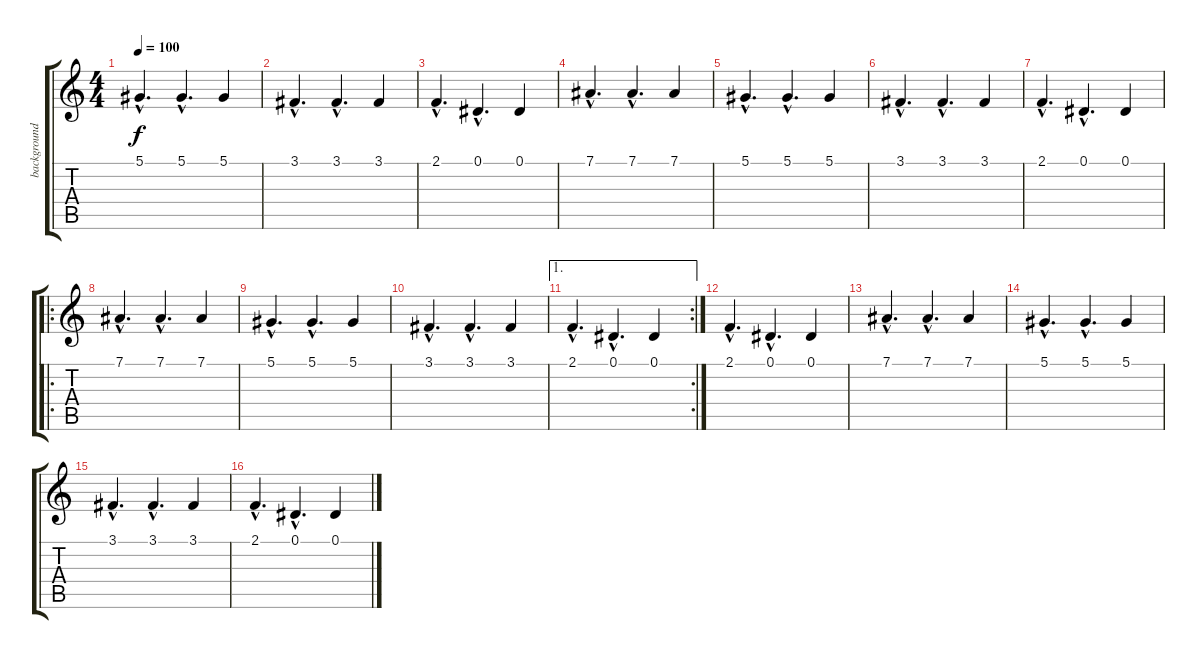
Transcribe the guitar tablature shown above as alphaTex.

\track ("background 3" "background") {instrument pad6metallic}
\staff {score tabs}
\tuning (Eb4 Bb3 Gb3 Db3 Ab2 Eb2) {hide}
\ts (4 4)
\tempo 100
\clef g2
\ks c
5.1{hac}.4{d dy f} 5.1{hac}.4{d} 5.1.4 |
3.1{hac}.4{d} 3.1{hac}.4{d} 3.1.4 |
2.1{hac}.4{d} 0.1{hac}.4{d} 0.1.4 |
7.1{hac}.4{d volume 13 instrument pad1newage} 7.1{hac}.4{d} 7.1.4 |
5.1{hac}.4{d} 5.1{hac}.4{d} 5.1.4 |
3.1{hac}.4{d} 3.1{hac}.4{d} 3.1.4 |
2.1{hac}.4{d} 0.1{hac}.4{d} 0.1.4 |
\ro
7.1{hac}.4{d volume 13 instrument electricguitarjazz} 7.1{hac}.4{d} 7.1.4 |
5.1{hac}.4{d} 5.1{hac}.4{d} 5.1.4 |
3.1{hac}.4{d} 3.1{hac}.4{d} 3.1.4 |
\ae 1
\rc 2
2.1{hac}.4{d} 0.1{hac}.4{d} 0.1.4 |
2.1{hac}.4{d} 0.1{hac}.4{d} 0.1.4 |
7.1{hac}.4{d volume 13 instrument electricguitarjazz} 7.1{hac}.4{d} 7.1.4 |
5.1{hac}.4{d} 5.1{hac}.4{d} 5.1.4 |
3.1{hac}.4{d} 3.1{hac}.4{d} 3.1.4 |
2.1{hac}.4{d} 0.1{hac}.4{d} 0.1.4
